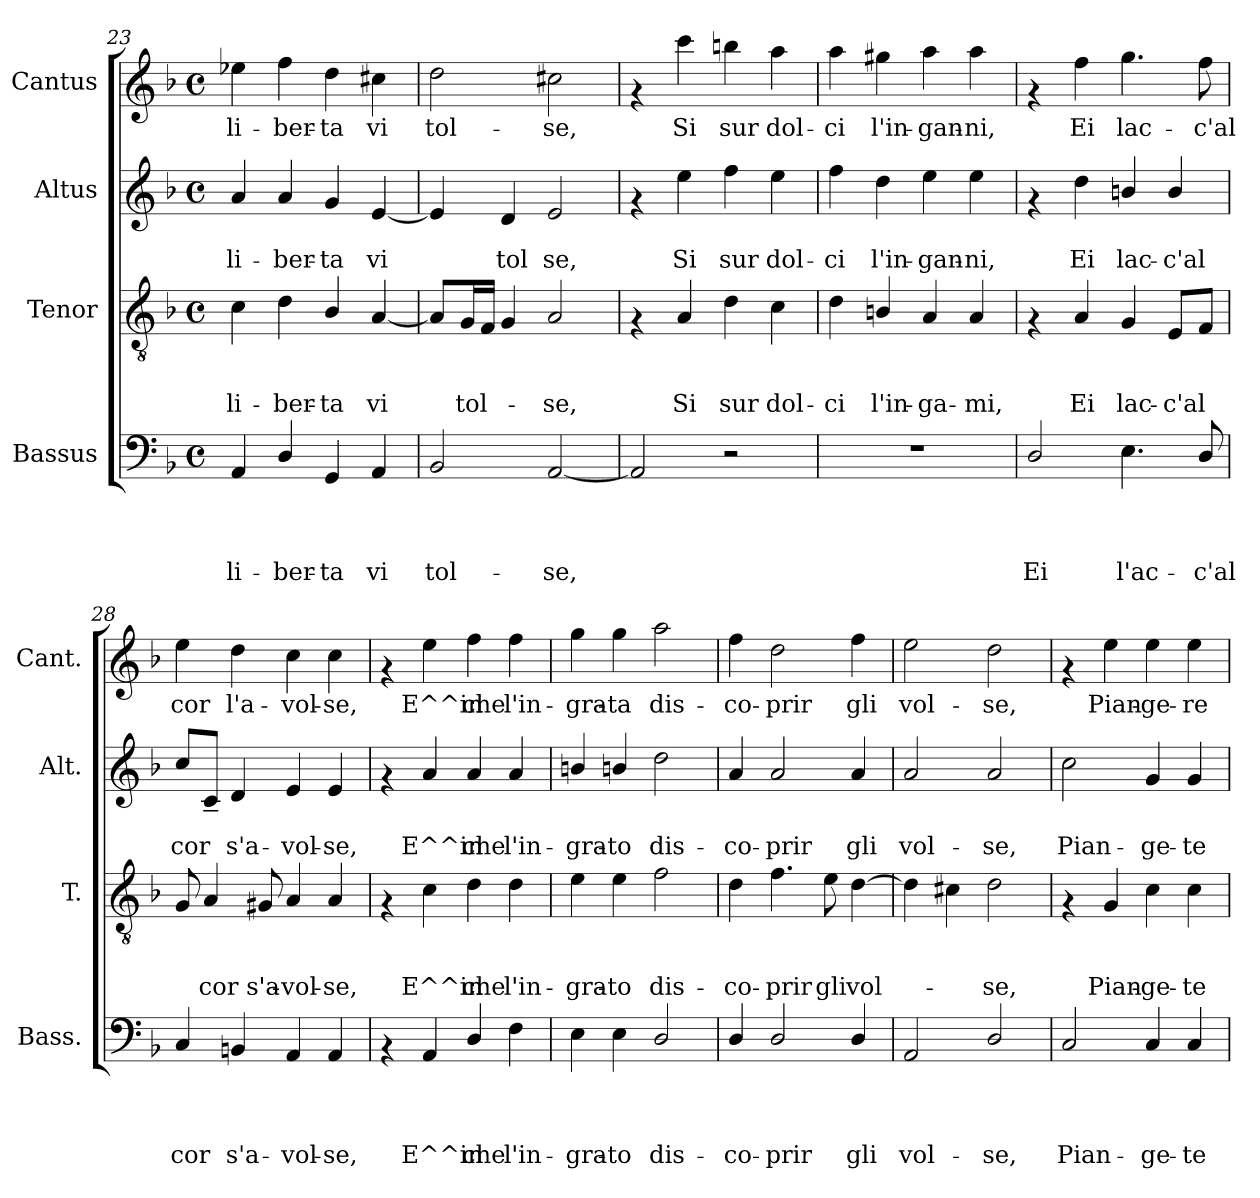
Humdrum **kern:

**kern	**text	**text	**text	**text	**kern	**text	**text	**text	**kern	**text	**text	**kern	**text
*part4	*part4	*part4	*part4	*part4	*part3	*part3	*part3	*part3	*part2	*part2	*part2	*part1	*part1
*staff4	*staff4	*staff4	*staff4	*staff4	*staff3	*staff3	*staff3	*staff3	*staff2	*staff2	*staff2	*staff1	*staff1
*I"Bassus	*	*	*	*	*I"Tenor	*	*	*	*I"Altus	*	*	*I"Cantus	*
*I'Bass.	*	*	*	*	*I'T.	*	*	*	*I'Alt.	*	*	*I'Cant.	*
*clefF4	*	*	*	*	*clefGv2	*	*	*	*clefG2	*	*	*clefG2	*
*k[b-]	*	*	*	*	*k[b-]	*	*	*	*k[b-]	*	*	*k[b-]	*
*F:	*	*	*	*	*F:	*	*	*	*F:	*	*	*F:	*
*M4/4	*	*	*	*	*M4/4	*	*	*	*M4/4	*	*	*M4/4	*
*met(c)	*	*	*	*	*met(c)	*	*	*	*met(c)	*	*	*met(c)	*
=23	=23	=23	=23	=23	=23	=23	=23	=23	=23	=23	=23	=23	=23
!	!	!	!	!LO:LY:b	!	!	!	!LO:LY:b	!	!	!LO:LY:b	!	!LO:LY:b
4AA/	.	.	.	li-	4c\	.	.	li-	4a/	.	li-	4ee-X\	li-
!	!	!	!	!LO:LY:b	!	!	!	!LO:LY:b	!	!	!LO:LY:b	!	!LO:LY:b
4D/	.	.	.	-ber-	4d\	.	.	-ber-	4a/	.	-ber-	4ff\	-ber-
!	!	!	!	!LO:LY:b	!	!	!	!LO:LY:b	!	!	!LO:LY:b	!	!LO:LY:b
4GG/	.	.	.	-ta	4B-/	.	.	-ta	4g/	.	-ta	4dd\	-ta
!	!	!	!	!LO:LY:b	!	!	!	!LO:LY:b	!	!	!LO:LY:b	!	!LO:LY:b
4AA/	.	.	.	vi	[<4A/	.	.	vi	[<4e/	.	vi	4cc#X\	vi
=24	=24	=24	=24	=24	=24	=24	=24	=24	=24	=24	=24	=24	=24
!	!	!	!	!LO:LY:b	!	!	!	!	!	!	!	!	!LO:LY:b
2BB-/	.	.	.	tol-	8A/L]	.	.	.	4e/]	.	.	2dd\	tol-
!	!	!	!	!	!	!	!	!LO:LY:b	!	!	!	!	!
.	.	.	.	.	16G/L	.	.	tol-	.	.	.	.	.
.	.	.	.	.	16F/JJ	.	.	.	.	.	.	.	.
!	!	!	!	!	!	!	!	!	!	!	!LO:LY:b	!	!
.	.	.	.	.	4G/	.	.	.	4d/	.	tol	.	.
!	!	!	!	!LO:LY:b	!	!	!	!LO:LY:b	!	!	!LO:LY:b	!	!LO:LY:b
[<2AA/	.	.	.	-se,	2A/	.	.	-se,	2e/	.	se,	2cc#X\	-se,
=25	=25	=25	=25	=25	=25	=25	=25	=25	=25	=25	=25	=25	=25
2AA/]	.	.	.	.	4rF	.	.	.	4rf	.	.	4rf	.
!	!	!	!	!	!	!	!	!LO:LY:b	!	!	!LO:LY:b	!	!LO:LY:b
.	.	.	.	.	4A/	.	.	Si	4ee\	.	Si	4ccc\	Si
!	!	!	!	!	!	!	!	!LO:LY:b	!	!	!LO:LY:b	!	!LO:LY:b
2r	.	.	.	.	4d\	.	.	sur	4ff\	.	sur	4bbn\	sur
!	!	!	!	!	!	!	!	!LO:LY:b	!	!	!LO:LY:b	!	!LO:LY:b
.	.	.	.	.	4c\	.	.	dol-	4ee\	.	dol-	4aa\	dol-
=26	=26	=26	=26	=26	=26	=26	=26	=26	=26	=26	=26	=26	=26
!	!	!	!	!	!	!	!	!LO:LY:b	!	!	!LO:LY:b	!	!LO:LY:b
1r	.	.	.	.	4d\	.	.	-ci	4ff\	.	-ci	4aa\	-ci
!	!	!	!	!	!	!	!	!LO:LY:b	!	!	!LO:LY:b	!	!LO:LY:b
.	.	.	.	.	4Bn/	.	.	l'in-	4dd\	.	l'in-	4gg#X\	l'in-
!	!	!	!	!	!	!	!	!LO:LY:b	!	!	!LO:LY:b	!	!LO:LY:b
.	.	.	.	.	4A/	.	.	-ga-	4ee\	.	-gan-	4aa\	-gan-
!	!	!	!	!	!	!	!	!LO:LY:b	!	!	!LO:LY:b	!	!LO:LY:b
.	.	.	.	.	4A/	.	.	-mi,	4ee\	.	-ni,	4aa\	-ni,
!!LO:LB:g=z
=27	=27	=27	=27	=27	=27	=27	=27	=27	=27	=27	=27	=27	=27
!	!	!	!	!LO:LY:b	!	!	!	!	!	!	!	!	!
2D/	.	.	.	Ei	4rF	.	.	.	4rf	.	.	4rf	.
!	!	!	!	!	!	!	!	!LO:LY:b	!	!	!LO:LY:b	!	!LO:LY:b
.	.	.	.	.	4A/	.	.	Ei	4dd\	.	Ei	4ff\	Ei
!	!	!	!	!LO:LY:b	!	!	!	!LO:LY:b	!	!	!LO:LY:b	!	!LO:LY:b
4.E\	.	.	.	l'ac-	4G/	.	.	lac-	4bn/	.	lac-	4.gg\	lac-
!	!	!	!	!	!	!	!	!LO:LY:b	!	!	!LO:LY:b	!	!
.	.	.	.	.	8E/L	.	.	-c'al	4b/	.	-c'al	.	.
!	!	!	!	!LO:LY:b	!	!	!	!	!	!	!	!	!LO:LY:b
8D/	.	.	.	-c'al	8F/J	.	.	.	.	.	.	8ff\	-c'al
=28	=28	=28	=28	=28	=28	=28	=28	=28	=28	=28	=28	=28	=28
!	!	!	!	!LO:LY:b	!	!	!	!	!	!	!LO:LY:b	!	!LO:LY:b
4C/	.	.	.	cor	8G/	.	.	.	8cc/L	.	cor	4ee\	cor
!	!	!	!	!	!	!	!	!LO:LY:b	!	!	!	!	!
.	.	.	.	.	4A/	.	.	cor	8c~</J	.	.	.	.
!	!	!	!	!LO:LY:b	!	!	!	!	!	!	!LO:LY:b	!	!LO:LY:b
4BBn/	.	.	.	s'a-	.	.	.	.	4d/	.	s'a-	4dd\	l'a-
!	!	!	!	!	!	!	!	!LO:LY:b	!	!	!	!	!
.	.	.	.	.	8G#X/	.	.	s'a-	.	.	.	.	.
!	!	!	!	!LO:LY:b	!	!	!	!LO:LY:b	!	!	!LO:LY:b	!	!LO:LY:b
4AA/	.	.	.	-vol-	4A/	.	.	-vol-	4e/	.	-vol-	4cc\	-vol-
!	!	!	!	!LO:LY:b	!	!	!	!LO:LY:b	!	!	!LO:LY:b	!	!LO:LY:b
4AA/	.	.	.	-se,	4A/	.	.	-se,	4e/	.	-se,	4cc\	-se,
=29	=29	=29	=29	=29	=29	=29	=29	=29	=29	=29	=29	=29	=29
4rAA	.	.	.	.	4rF	.	.	.	4rf	.	.	4rf	.
!	!	!	!	!LO:LY:b	!	!	!	!LO:LY:b	!	!	!LO:LY:b	!	!LO:LY:b
4AA/	.	.	.	E^^in	4c\	.	.	E^^in	4a/	.	E^^in	4ee\	E^^in
!	!	!	!	!LO:LY:b	!	!	!	!LO:LY:b	!	!	!LO:LY:b	!	!LO:LY:b
4D/	.	.	.	che	4d\	.	.	che	4a/	.	che	4ff\	che
!	!	!	!	!LO:LY:b	!	!	!	!LO:LY:b	!	!	!LO:LY:b	!	!LO:LY:b
4F\	.	.	.	l'in-	4d\	.	.	l'in-	4a/	.	l'in-	4ff\	l'in-
=30	=30	=30	=30	=30	=30	=30	=30	=30	=30	=30	=30	=30	=30
!	!	!	!	!LO:LY:b	!	!	!	!LO:LY:b	!	!	!LO:LY:b	!	!LO:LY:b
4E\	.	.	.	-gra-	4e\	.	.	-gra-	4bn/	.	-gra-	4gg\	-gra-
!	!	!	!	!LO:LY:b	!	!	!	!LO:LY:b	!	!	!LO:LY:b	!	!LO:LY:b
4E\	.	.	.	-to	4e\	.	.	-to	4bn/	.	-to	4gg\	-ta
!	!	!	!	!LO:LY:b	!	!	!	!LO:LY:b	!	!	!LO:LY:b	!	!LO:LY:b
2D/	.	.	.	dis-	2f\	.	.	dis-	2dd\	.	dis-	2aa\	dis-
=31	=31	=31	=31	=31	=31	=31	=31	=31	=31	=31	=31	=31	=31
!	!	!	!	!LO:LY:b	!	!	!	!LO:LY:b	!	!	!LO:LY:b	!	!LO:LY:b
4D/	.	.	.	-co-	4d\	.	.	-co-	4a/	.	-co-	4ff\	-co-
!	!	!	!	!LO:LY:b	!	!	!	!LO:LY:b	!	!	!LO:LY:b	!	!LO:LY:b
2D/	.	.	.	-prir	4.f\	.	.	-prir	2a/	.	-prir	2dd\	-prir
!	!	!	!	!	!	!	!	!LO:LY:b	!	!	!	!	!
.	.	.	.	.	8e\	.	.	gli	.	.	.	.	.
!	!	!	!	!LO:LY:b	!	!	!	!LO:LY:b	!	!	!LO:LY:b	!	!LO:LY:b
4D/	.	.	.	gli	[>4d\	.	.	vol-	4a/	.	gli	4ff\	gli
=32	=32	=32	=32	=32	=32	=32	=32	=32	=32	=32	=32	=32	=32
!	!	!	!	!LO:LY:b	!	!	!	!	!	!	!LO:LY:b	!	!LO:LY:b
2AA/	.	.	.	vol-	4d\]	.	.	.	2a/	.	vol-	2ee\	vol-
.	.	.	.	.	4c#X\	.	.	.	.	.	.	.	.
!	!	!	!	!LO:LY:b	!	!	!	!LO:LY:b	!	!	!LO:LY:b	!	!LO:LY:b
2D/	.	.	.	-se,	2d\	.	.	-se,	2a/	.	-se,	2dd\	-se,
!!LO:PB:g=z
=33	=33	=33	=33	=33	=33	=33	=33	=33	=33	=33	=33	=33	=33
!	!	!	!	!LO:LY:b	!	!	!	!	!	!	!LO:LY:b	!	!
2C/	.	.	.	Pian-	4rF	.	.	.	2cc\	.	Pian-	4rf	.
!	!	!	!	!	!	!	!	!LO:LY:b	!	!	!	!	!LO:LY:b
.	.	.	.	.	4G/	.	.	Pian-	.	.	.	4ee\	Pian-
!	!	!	!	!LO:LY:b	!	!	!	!LO:LY:b	!	!	!LO:LY:b	!	!LO:LY:b
4C/	.	.	.	-ge-	4c\	.	.	-ge-	4g/	.	-ge-	4ee\	-ge-
!	!	!	!	!LO:LY:b	!	!	!	!LO:LY:b	!	!	!LO:LY:b	!	!LO:LY:b
4C/	.	.	.	-te	4c\	.	.	-te	4g/	.	-te	4ee\	-re
=	=	=	=	=	=	=	=	=	=	=	=	=	=
*-	*-	*-	*-	*-	*-	*-	*-	*-	*-	*-	*-	*-	*-
